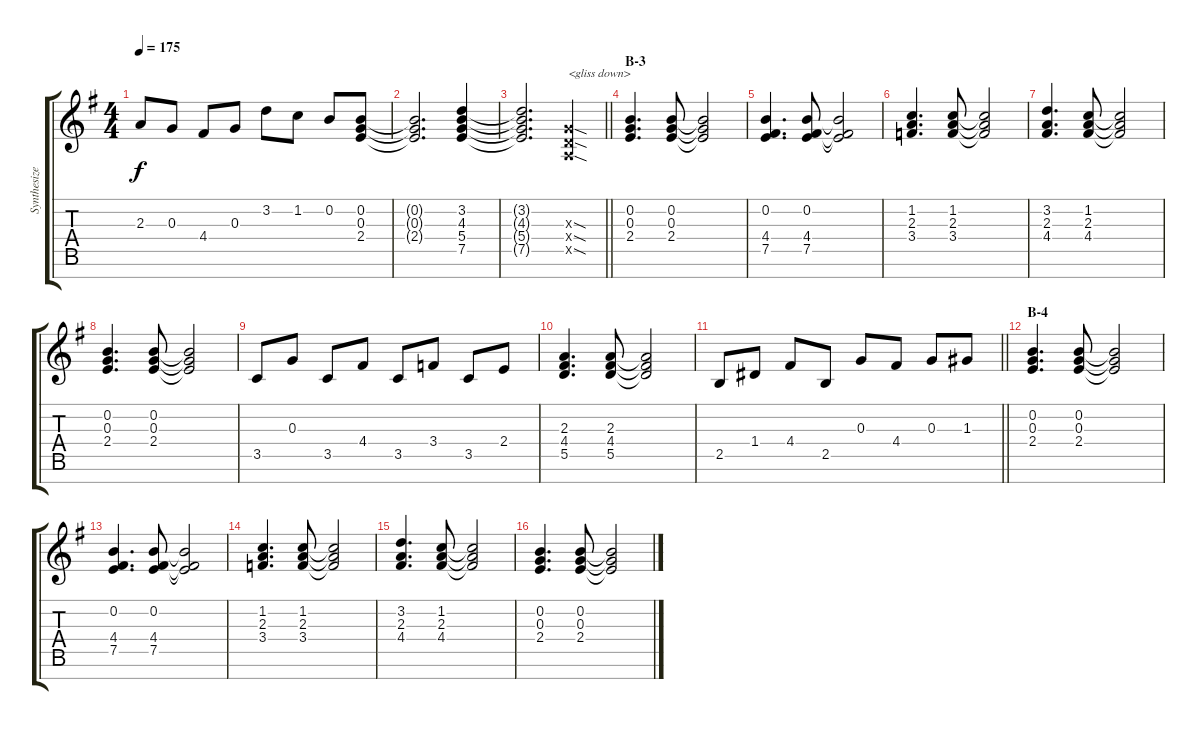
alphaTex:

\track ("Synthesizer" "Synthesize") {instrument lead2sawtooth}
\staff {score tabs}
\tuning (E5 B4 G4 D4 A3 E3 B2) {hide}
\ts (4 4)
\tempo 175
\clef g2
\ks g
2.3.8{dy f} 0.3.8 4.4.8 0.3.8 3.2.8 1.2.8 0.2.8 (0.2 0.3 2.4).8 |
(0.2{t} 0.3{t} 2.4{t}).2{d} (3.2 4.3 5.4 7.5).4 |
\barLineRight lightlight
(3.2{t} 4.3{t} 5.4{t} 7.5{t}).2{d} (0.3{sod x} 0.4{sod x} 0.5{sod x}).4{txt "<gliss down>"} |
\section ("" "B-3")
(0.2 0.3 2.4).4{d} (0.2 0.3 2.4).8 (0.2{t} 0.3{t} 2.4{t}).2 |
(0.2 4.4 7.5).4{d} (0.2 4.4 7.5).8 (0.2{t} 4.4{t} 7.5{t}).2 |
(1.2 2.3 3.4).4{d} (1.2 2.3 3.4).8 (1.2{t} 2.3{t} 3.4{t}).2 |
(3.2 2.3 4.4).4{d} (1.2 2.3 4.4).8 (1.2{t} 2.3{t} 4.4{t}).2 |
(0.2 0.3 2.4).4{d} (0.2 0.3 2.4).8 (0.2{t} 0.3{t} 2.4{t}).2 |
3.5.8 0.3.8 3.5.8 4.4.8 3.5.8 3.4.8 3.5.8 2.4.8 |
(2.3 4.4 5.5).4{d} (2.3 4.4 5.5).8 (2.3{t} 4.4{t} 5.5{t}).2 |
\barLineRight lightlight
2.5.8 1.4.8 4.4.8 2.5.8 0.3.8 4.4.8 0.3.8 1.3.8 |
\section ("" "B-4")
(0.2 0.3 2.4).4{d} (0.2 0.3 2.4).8 (0.2{t} 0.3{t} 2.4{t}).2 |
(0.2 4.4 7.5).4{d} (0.2 4.4 7.5).8 (0.2{t} 4.4{t} 7.5{t}).2 |
(1.2 2.3 3.4).4{d} (1.2 2.3 3.4).8 (1.2{t} 2.3{t} 3.4{t}).2 |
(3.2 2.3 4.4).4{d} (1.2 2.3 4.4).8 (1.2{t} 2.3{t} 4.4{t}).2 |
(0.2 0.3 2.4).4{d} (0.2 0.3 2.4).8 (0.2{t} 0.3{t} 2.4{t}).2
